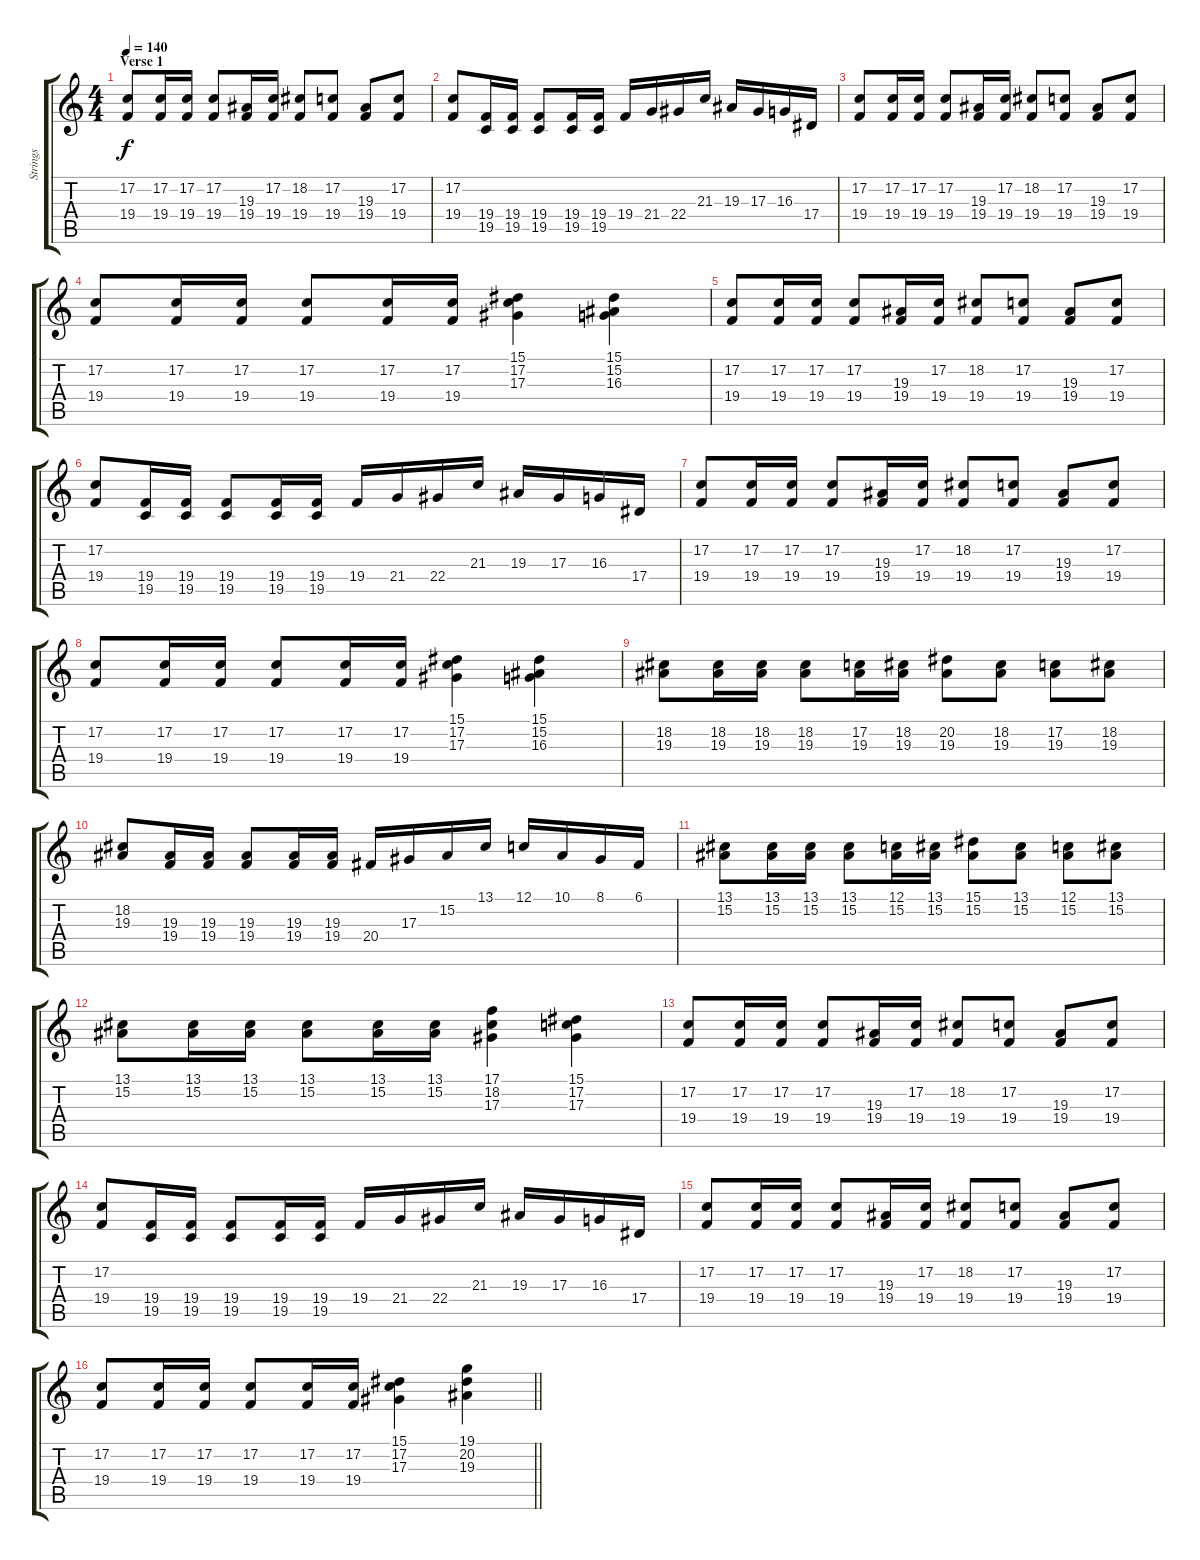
\track ("Strings" "Strings") {instrument stringensemble1}
\staff {score tabs}
\tuning (C4 G3 Eb3 Bb2 F2 C2) {hide}
\ts (4 4)
\section ("" "Verse 1")
\tempo 140
\clef g2
\ks c
(17.2 19.4).8{dy f} (17.2 19.4).16 (17.2 19.4).16 (17.2 19.4).8 (19.3 19.4).16 (17.2 19.4).16 (18.2 19.4).8 (17.2 19.4).8 (19.3 19.4).8 (17.2 19.4).8 |
(17.2 19.4).8 (19.4 19.5).16 (19.4 19.5).16 (19.4 19.5).8 (19.4 19.5).16 (19.4 19.5).16 19.4.16 21.4.16 22.4.16 21.3.16 19.3.16 17.3.16 16.3.16 17.4.16 |
(17.2 19.4).8 (17.2 19.4).16 (17.2 19.4).16 (17.2 19.4).8 (19.3 19.4).16 (17.2 19.4).16 (18.2 19.4).8 (17.2 19.4).8 (19.3 19.4).8 (17.2 19.4).8 |
(17.2 19.4).8 (17.2 19.4).16 (17.2 19.4).16 (17.2 19.4).8 (17.2 19.4).16 (17.2 19.4).16 (15.1 17.2 17.3).4 (15.1 15.2 16.3).4 |
(17.2 19.4).8 (17.2 19.4).16 (17.2 19.4).16 (17.2 19.4).8 (19.3 19.4).16 (17.2 19.4).16 (18.2 19.4).8 (17.2 19.4).8 (19.3 19.4).8 (17.2 19.4).8 |
(17.2 19.4).8 (19.4 19.5).16 (19.4 19.5).16 (19.4 19.5).8 (19.4 19.5).16 (19.4 19.5).16 19.4.16 21.4.16 22.4.16 21.3.16 19.3.16 17.3.16 16.3.16 17.4.16 |
(17.2 19.4).8 (17.2 19.4).16 (17.2 19.4).16 (17.2 19.4).8 (19.3 19.4).16 (17.2 19.4).16 (18.2 19.4).8 (17.2 19.4).8 (19.3 19.4).8 (17.2 19.4).8 |
(17.2 19.4).8 (17.2 19.4).16 (17.2 19.4).16 (17.2 19.4).8 (17.2 19.4).16 (17.2 19.4).16 (15.1 17.2 17.3).4 (15.1 15.2 16.3).4 |
(18.2 19.3).8 (18.2 19.3).16 (18.2 19.3).16 (18.2 19.3).8 (17.2 19.3).16 (18.2 19.3).16 (20.2 19.3).8 (18.2 19.3).8 (17.2 19.3).8 (18.2 19.3).8 |
(18.2 19.3).8 (19.3 19.4).16 (19.3 19.4).16 (19.3 19.4).8 (19.3 19.4).16 (19.3 19.4).16 20.4.16 17.3.16 15.2.16 13.1.16 12.1.16 10.1.16 8.1.16 6.1.16 |
(13.1 15.2).8 (13.1 15.2).16 (13.1 15.2).16 (13.1 15.2).8 (12.1 15.2).16 (13.1 15.2).16 (15.1 15.2).8 (13.1 15.2).8 (12.1 15.2).8 (13.1 15.2).8 |
(13.1 15.2).8 (13.1 15.2).16 (13.1 15.2).16 (13.1 15.2).8 (13.1 15.2).16 (13.1 15.2).16 (17.1 18.2 17.3).4 (15.1 17.2 17.3).4 |
(17.2 19.4).8 (17.2 19.4).16 (17.2 19.4).16 (17.2 19.4).8 (19.3 19.4).16 (17.2 19.4).16 (18.2 19.4).8 (17.2 19.4).8 (19.3 19.4).8 (17.2 19.4).8 |
(17.2 19.4).8 (19.4 19.5).16 (19.4 19.5).16 (19.4 19.5).8 (19.4 19.5).16 (19.4 19.5).16 19.4.16 21.4.16 22.4.16 21.3.16 19.3.16 17.3.16 16.3.16 17.4.16 |
(17.2 19.4).8 (17.2 19.4).16 (17.2 19.4).16 (17.2 19.4).8 (19.3 19.4).16 (17.2 19.4).16 (18.2 19.4).8 (17.2 19.4).8 (19.3 19.4).8 (17.2 19.4).8 |
\barLineRight lightlight
(17.2 19.4).8 (17.2 19.4).16 (17.2 19.4).16 (17.2 19.4).8 (17.2 19.4).16 (17.2 19.4).16 (15.1 17.2 17.3).4 (19.1 20.2 19.3).4
